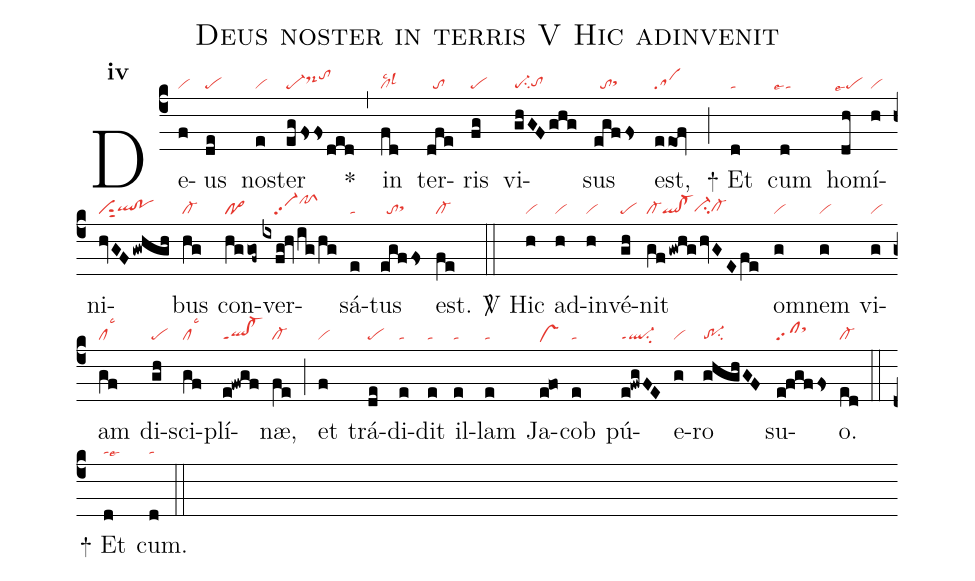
name:Deus noster in terris V Hic adinvenit;
office-part:re;
mode:4;
nabc-lines:1;
%%
initial-style: 1;
name: Deus noster in terris;
mode: 4;
office-part: Responsorium;
annotation: Resp.;
annotation: iv;
nabc-lines: 1;
%%
(c4) De(f|vi)us(de|pe) nos(e|vi)ter(eg/fssded|pe-ds-hitohj) <sp>*</sp>(,) in(fd|cllsc2lsl3) ter(dfe|//to)ris(fg|pe) vi(ghGFghg|pe-su2tohg)sus(egffs|//tosthh) est,(eeof|sa) (;)
<sp>+</sp> Et(d|ta) cum(d|``talse4) ho(dh|``pelse7)mí(h|vi)ni(hvGF/gwhgh|ciS1qlhg!pohg)bus(hg|cl-) con(hggof~|po>)ver(ixfg!hv/ig/hg|////vi-pp2pfShj)sá(e|ta)tus(egffs|//tosthh) est.(fe|cl-) (::)
<sp>V/</sp> Hic(h|vi) ad(h|vi)in(h|vi)vé(gh|pe)nit(gf/gwhg/hvGEfe|cl-ql!cl-ci-hgcl-hg) om(g|vi)nem(g|vi) vi(g|vi)am(gf|cllsc3) di(gh|pe)sci(gf|cllsc3)plí(e!fwgf|ql!cl-ppt1)næ,(fe|cl-) (;) et(f|vi) trá(de|pe)di(e|ta)dit(e|ta) il(e|ta)lam(e|ta) Ja(e!fo|vshe)cob(e|ta) pú(e!fwgFE|ql-ppt1su2)e(g|vi)ro(ghghGF|tr-1su2) su(e!fgffs|clpp2sthj)o.(ed|cl-) (::)
<sp>+</sp> Et(d|talse9) cum.(d|ta) (::)
